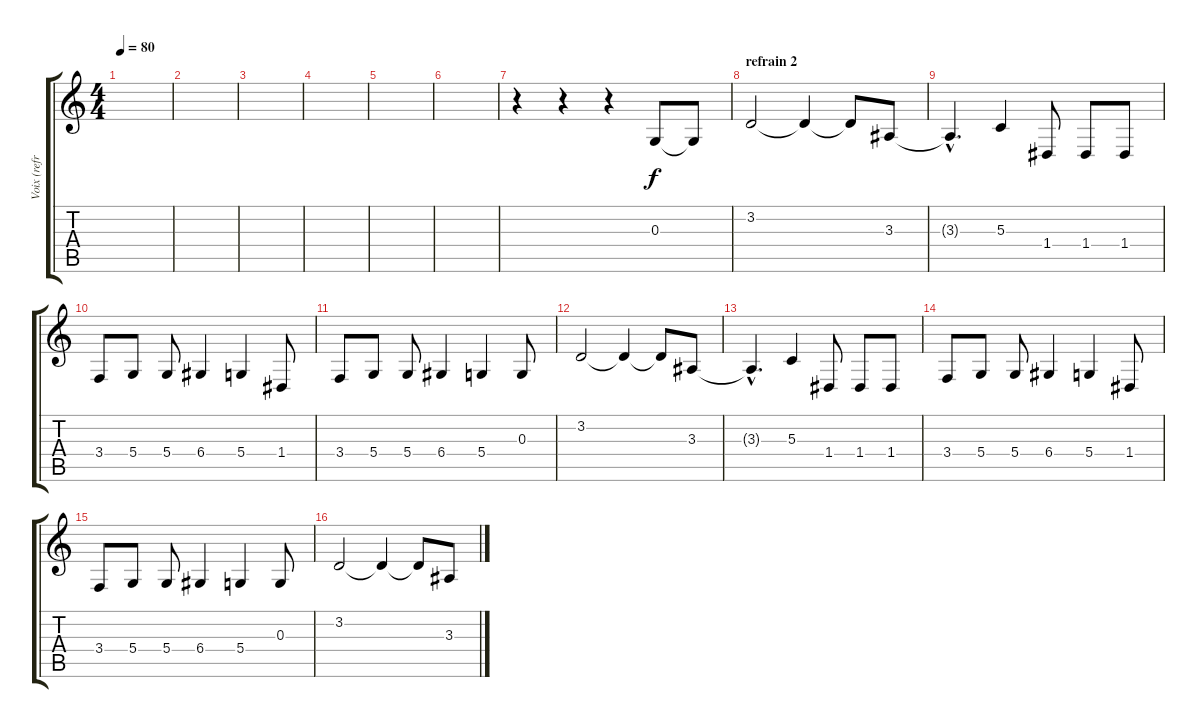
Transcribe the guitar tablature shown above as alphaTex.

\track ("Voix (refrains)" "Voix (refr") {instrument lead1square}
\staff {score tabs}
\tuning (E4 B3 G3 D3 A2 E2) {hide}
\ts (4 4)
\tempo 80
\clef g2
\ks c
|
|
|
|
|
|
r.4 r.4 r.4 0.3.8 0.3{t}.8 |
\section ("" "refrain 2")
3.2.2 3.2{t}.4 3.2{t}.8 3.3.8 |
3.3{hac t}.4{d} 5.3.4 1.4.8 1.4.8 1.4.8 |
3.4.8 5.4.8 5.4.8 6.4.4 5.4.4 1.4.8 |
3.4.8 5.4.8 5.4.8 6.4.4 5.4.4 0.3.8 |
3.2.2 3.2{t}.4 3.2{t}.8 3.3.8 |
3.3{hac t}.4{d} 5.3.4 1.4.8 1.4.8 1.4.8 |
3.4.8 5.4.8 5.4.8 6.4.4 5.4.4 1.4.8 |
3.4.8 5.4.8 5.4.8 6.4.4 5.4.4 0.3.8 |
3.2.2 3.2{t}.4 3.2{t}.8 3.3.8
